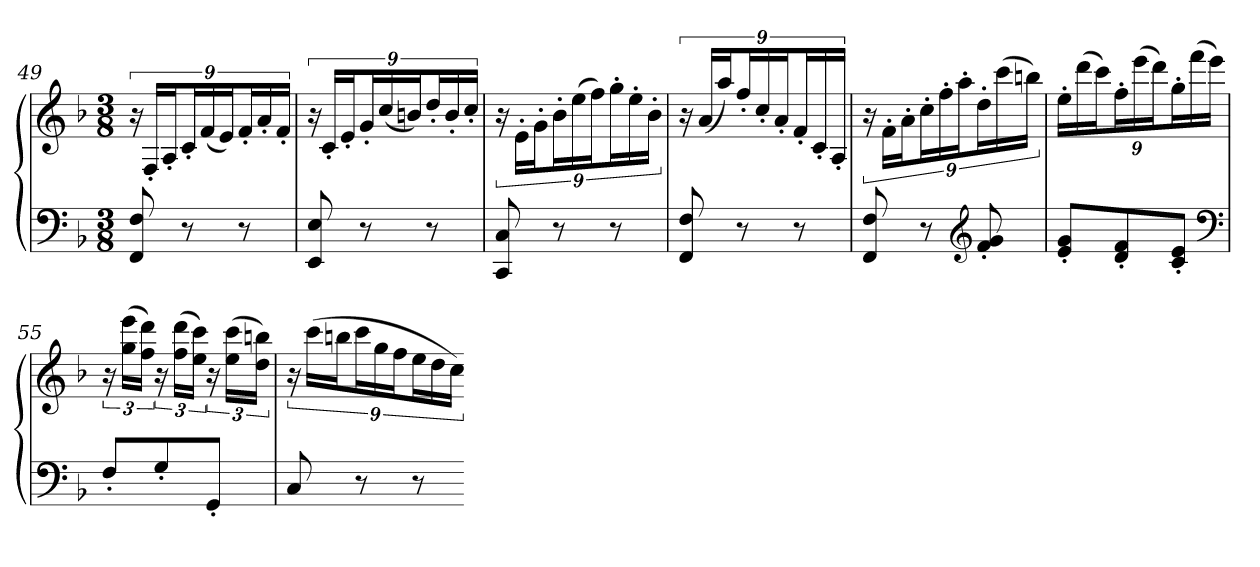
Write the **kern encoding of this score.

**kern	**kern
*part1	*part1
*staff2	*staff1
*clefF4	*clefG2
*k[b-]	*k[b-]
*F:	*F:
*M3/8	*M3/8
=49	=49
8FF 8F	24r
.	24F'LL
.	24A'J
8r	24c'L
.	(24f
.	24eJ)
8r	24f'L
.	24a'
.	24f'JJ
=50	=50
8EE 8E	24r
.	24c'LL
.	24e'J
8r	24g'L
.	(24cc
.	24bnJ)
8r	24dd'L
.	24b'
.	24cc'JJ
=51	=51
8CC 8C	24r
.	24e'LL
.	24g'J
8r	24b-'L
.	(24ee
.	24ffJ)
8r	24gg'L
.	24ee'
.	24b-'JJ
=52	=52
8FF 8F	24r
.	(24aLL
.	24aaJ)
8r	24ff'L
.	24cc'
.	24a'J
8r	24f'L
.	24c'
.	24A'JJ
=53	=53
8FF 8F	24r
.	24f'LL
.	24a'J
8r	24cc'L
.	24ff'
.	24aa'J
*clefG2	*
8f' 8g'	24dd'L
.	(24ccc
.	24bbnJJ)
=54	=54
8e' 8g'L	24ee'LL
.	(24ddd
.	24cccJ)
8d' 8f'	24ff'L
.	(24eee
.	24dddJ)
8c' 8e'J	24gg'L
.	(24fff
.	24eeeJJ)
*clefF4	*
=55	=55
8F'L	24r
.	(24gg 24eeeLL
.	24ff 24dddJJ)
8G'	24r
.	(24ff 24dddLL
.	24ee 24cccJJ)
8GG'J	24r
.	(24ee 24cccLL
.	24dd 24bbnJJ)
=56	=56
8C	24r
.	(24cccLL
.	24bbnJ
8r	24cccL
.	24gg
.	24ffJ
8r	24eeL
.	24dd
.	24ccJJ)
=-	=-
*-	*-
